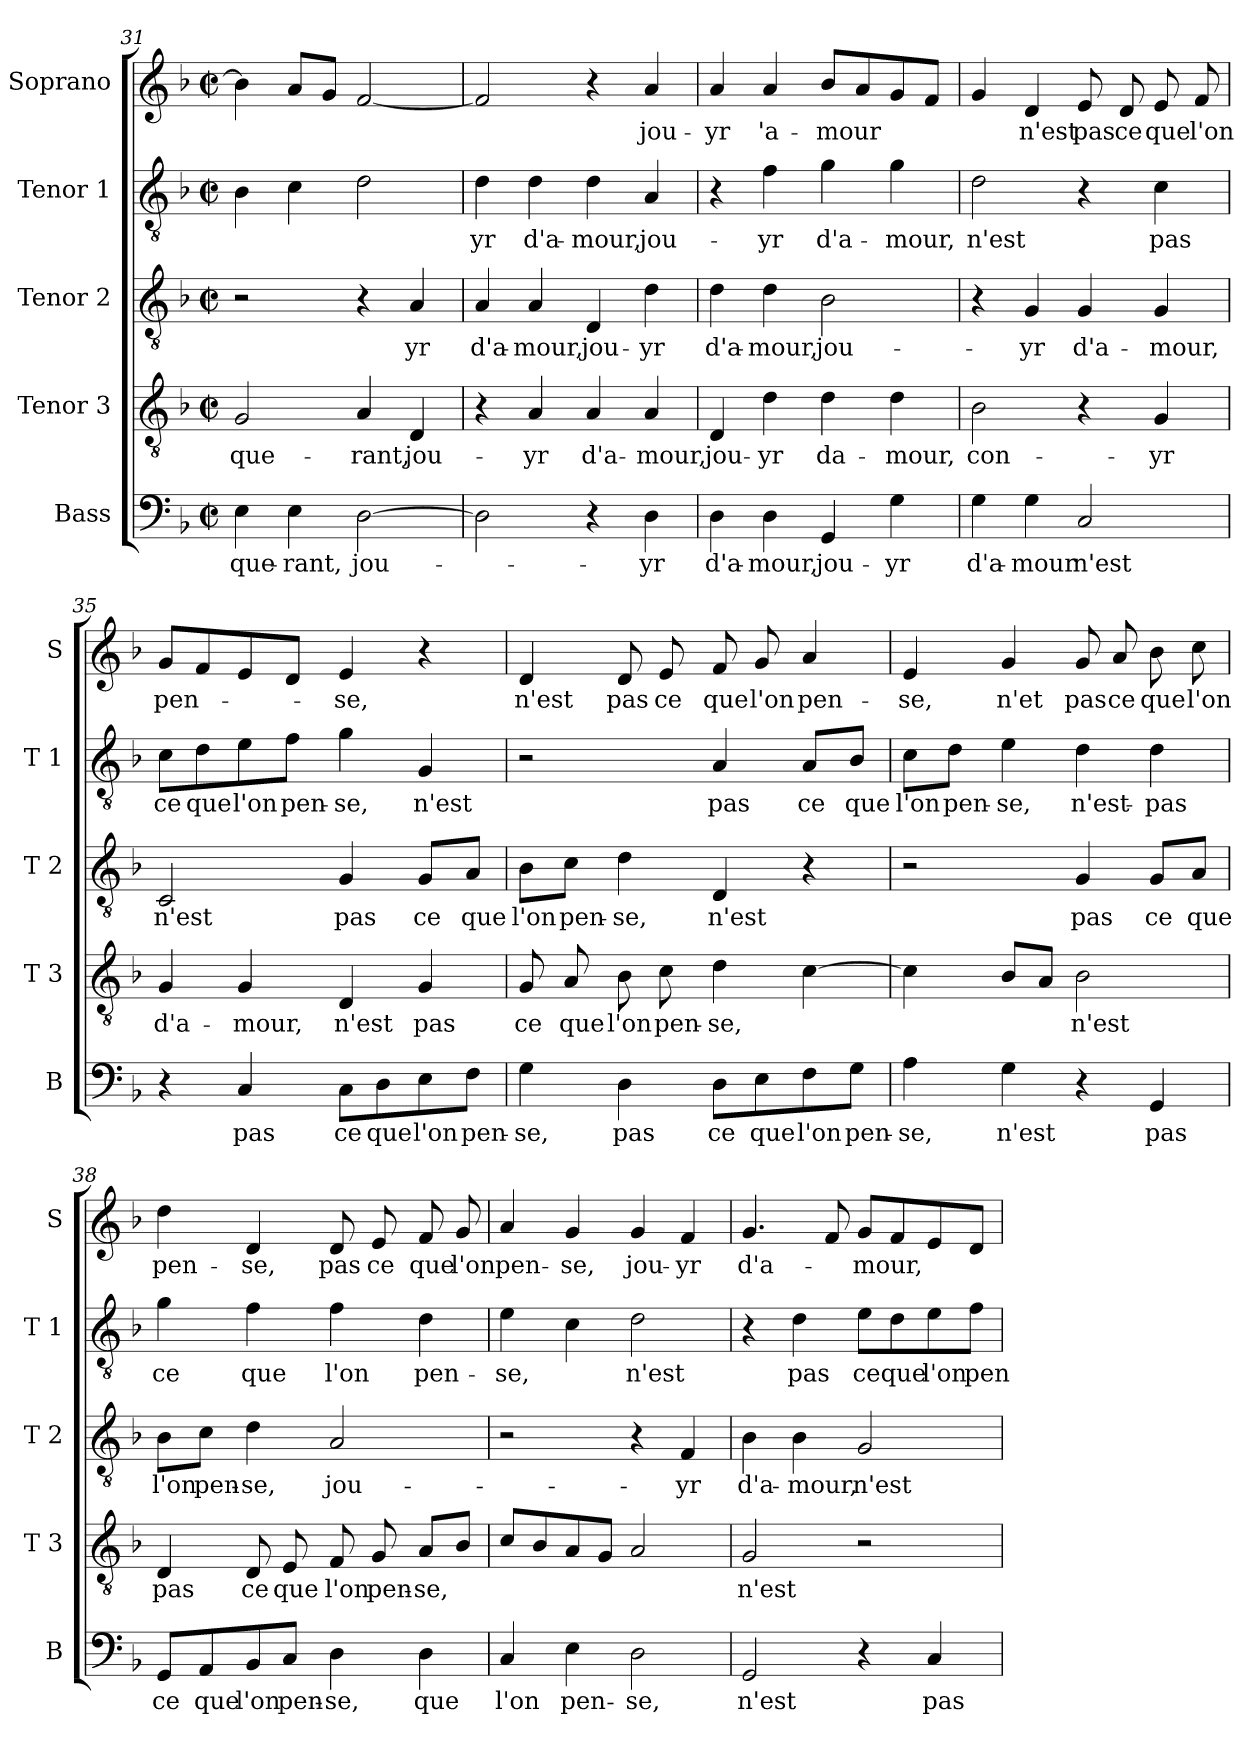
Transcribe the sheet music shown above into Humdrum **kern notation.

**kern	**text	**kern	**text	**kern	**text	**kern	**text	**kern	**text
*part5	*part5	*part4	*part4	*part3	*part3	*part2	*part2	*part1	*part1
*staff5	*staff5	*staff4	*staff4	*staff3	*staff3	*staff2	*staff2	*staff1	*staff1
*I"Bass	*	*I"Tenor 3	*	*I"Tenor 2	*	*I"Tenor 1	*	*I"Soprano	*
*I'B	*	*I'T 3	*	*I'T 2	*	*I'T 1	*	*I'S	*
!!LO:PB:g=z
*clefF4	*	*clefGv2	*	*clefGv2	*	*clefGv2	*	*clefG2	*
*k[b-]	*	*k[b-]	*	*k[b-]	*	*k[b-]	*	*k[b-]	*
*F:	*	*F:	*	*F:	*	*F:	*	*F:	*
*M2/2	*	*M2/2	*	*M2/2	*	*M2/2	*	*M2/2	*
*met(c|)	*	*met(c|)	*	*met(c|)	*	*met(c|)	*	*met(c|)	*
=31	=31	=31	=31	=31	=31	=31	=31	=31	=31
4E\	-que-	2G/	-que-	2r	.	4B-\	.	4b-\]	.
4E\	-rant,	.	.	.	.	4c\	.	8a/L	.
.	.	.	.	.	.	.	.	8g/J	.
[2D\	jou-	4A/	-rant,	4r	.	2d\	.	[2f/	.
.	.	4D/	jou-	4A/	-yr	.	.	.	.
=32	=32	=32	=32	=32	=32	=32	=32	=32	=32
2D\]	.	4r	.	4A/	d'a-	4d\	-yr	2f/]	.
.	.	4A/	-yr	4A/	-mour,	4d\	d'a-	.	.
4r	.	4A/	d'a-	4D/	jou-	4d\	-mour,	4r	.
4D\	-yr	4A/	-mour,	4d\	-yr	4A/	jou-	4a/	jou-
=33	=33	=33	=33	=33	=33	=33	=33	=33	=33
4D\	d'a-	4D/	jou-	4d\	d'a-	4r	.	4a/	-yr
4D\	-mour,	4d\	-yr	4d\	-mour,	4f\	-yr	4a/	'a-
4GG/	jou-	4d\	da-	2B-\	jou-	4g\	d'a-	8b-/L	-mour
.	.	.	.	.	.	.	.	8a/	.
4G\	-yr	4d\	-mour,	.	.	4g\	-mour,	8g/	.
.	.	.	.	.	.	.	.	8f/J	.
=34	=34	=34	=34	=34	=34	=34	=34	=34	=34
4G\	d'a-	2B-\	con-	4r	.	2d\	n'est	4g/	.
4G\	-mour	.	.	4G/	-yr	.	.	4d/	n'est
2C/	n'est	4r	.	4G/	d'a-	4r	.	8e/	pas
.	.	.	.	.	.	.	.	8d/	ce
.	.	4G/	-yr	4G/	-mour,	4c\	pas	8e/	que
.	.	.	.	.	.	.	.	8f/	l'on
=35	=35	=35	=35	=35	=35	=35	=35	=35	=35
4r	.	4G/	d'a-	2C/	n'est	8c\L	ce	8g/L	pen-
.	.	.	.	.	.	8d\	que	8f/	.
4C/	pas	4G/	-mour,	.	.	8e\	l'on	8e/	.
.	.	.	.	.	.	8f\J	pen-	8d/J	.
8C\L	ce	4D/	n'est	4G/	pas	4g\	-se,	4e/	-se,
8D\	que	.	.	.	.	.	.	.	.
8E\	l'on	4G/	pas	8G/L	ce	4G/	n'est	4r	.
8F\J	pen-	.	.	8A/J	que	.	.	.	.
!!LO:LB:g=z
=36	=36	=36	=36	=36	=36	=36	=36	=36	=36
4G\	-se,	8G/	ce	8B-\L	l'on	2r	.	4d/	n'est
.	.	8A/	que	8c\J	pen-	.	.	.	.
4D\	pas	8B-\	l'on	4d\	-se,	.	.	8d/	pas
.	.	8c\	pen-	.	.	.	.	8e/	ce
8D\L	ce	4d\	-se,	4D/	n'est	4A/	pas	8f/	que
8E\	que	.	.	.	.	.	.	8g/	l'on
8F\	l'on	[4c\	.	4r	.	8A/L	ce	4a/	pen-
8G\J	pen-	.	.	.	.	8B-/J	que	.	.
=37	=37	=37	=37	=37	=37	=37	=37	=37	=37
4A\	-se,	4c\]	.	2r	.	8c\L	l'on	4e/	-se,
.	.	.	.	.	.	8d\J	pen-	.	.
4G\	n'est	8B-/L	.	.	.	4e\	-se,	4g/	n'et
.	.	8A/J	.	.	.	.	.	.	.
4r	.	2B-\	n'est	4G/	pas	4d\	n'est-	8g/	pas
.	.	.	.	.	.	.	.	8a/	ce
4GG/	pas	.	.	8G/L	ce	4d\	-pas	8b-\	que
.	.	.	.	8A/J	que	.	.	8cc\	l'on
=38	=38	=38	=38	=38	=38	=38	=38	=38	=38
8GG/L	ce	4D/	pas	8B-\L	l'on	4g\	ce	4dd\	pen-
8AA/	que	.	.	8c\J	pen-	.	.	.	.
8BB-/	l'on	8D/	ce	4d\	-se,	4f\	que	4d/	-se,
8C/J	pen-	8E/	que	.	.	.	.	.	.
4D\	-se,	8F/	l'on	2A/	jou-	4f\	l'on	8d/	pas
.	.	8G/	pen-	.	.	.	.	8e/	ce
4D\	que	8A/L	-se,	.	.	4d\	pen-	8f/	que
.	.	8B-/J	.	.	.	.	.	8g/	l'on
=39	=39	=39	=39	=39	=39	=39	=39	=39	=39
4C/	l'on	8c/L	.	2r	.	4e\	-se,	4a/	pen-
.	.	8B-/	.	.	.	.	.	.	.
4E\	pen-	8A/	.	.	.	4c\	.	4g/	-se,
.	.	8G/J	.	.	.	.	.	.	.
2D\	-se,	2A/	.	4r	.	2d\	n'est	4g/	jou-
.	.	.	.	4F/	-yr	.	.	4f/	-yr
!!LO:PB:g=z
=40	=40	=40	=40	=40	=40	=40	=40	=40	=40
2GG/	n'est	2G/	n'est	4B-\	d'a-	4r	.	4.g/	d'a-
.	.	.	.	4B-\	-mour,	4d\	pas	.	.
.	.	.	.	.	.	.	.	8f/	.
4r	.	2r	.	2G/	n'est	8e\L	ce	8g/L	-mour,
.	.	.	.	.	.	8d\	que	8f/	.
4C/	pas	.	.	.	.	8e\	l'on	8e/	.
.	.	.	.	.	.	8f\J	pen-	8d/J	.
=	=	=	=	=	=	=	=	=	=
*-	*-	*-	*-	*-	*-	*-	*-	*-	*-
